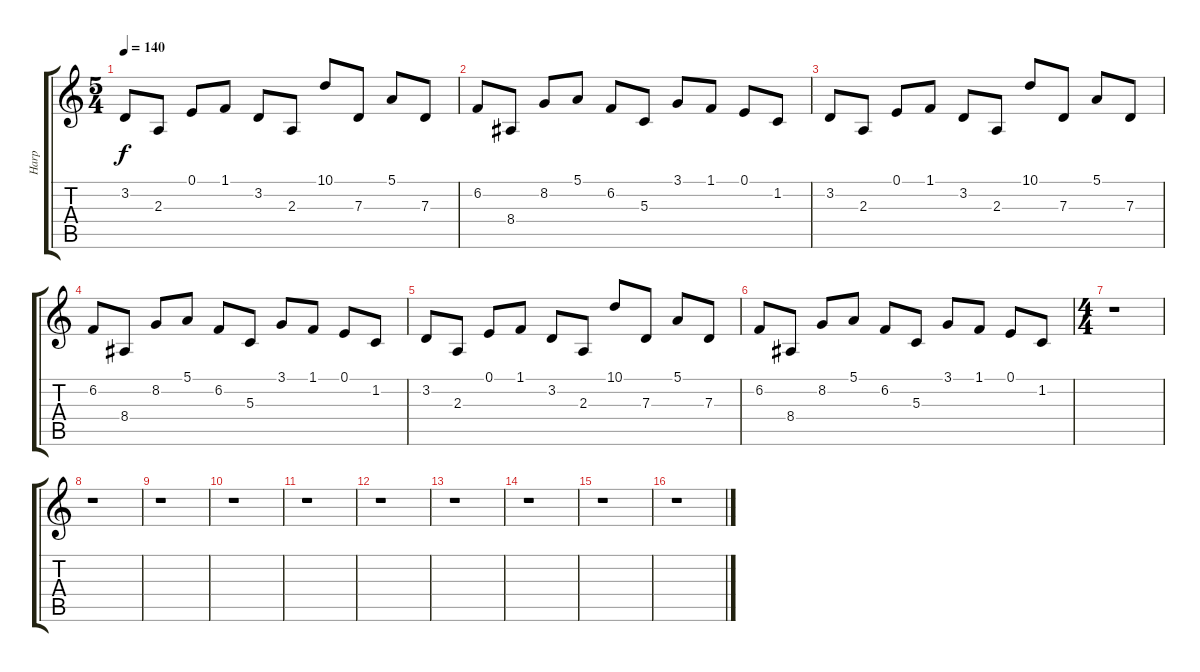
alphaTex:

\track ("Harp" "Harp") {instrument orchestralharp}
\staff {score tabs}
\tuning (E4 B3 G3 D3 A2 E2) {hide}
\ts (5 4)
\tempo 140
\clef g2
\ks c
3.2.8{dy f} 2.3.8 0.1.8 1.1.8 3.2.8 2.3.8 10.1.8 7.3.8 5.1.8 7.3.8 |
6.2.8 8.4.8 8.2.8 5.1.8 6.2.8 5.3.8 3.1.8 1.1.8 0.1.8 1.2.8 |
3.2.8 2.3.8 0.1.8 1.1.8 3.2.8 2.3.8 10.1.8 7.3.8 5.1.8 7.3.8 |
6.2.8 8.4.8 8.2.8 5.1.8 6.2.8 5.3.8 3.1.8 1.1.8 0.1.8 1.2.8 |
3.2.8 2.3.8 0.1.8 1.1.8 3.2.8 2.3.8 10.1.8 7.3.8 5.1.8 7.3.8 |
6.2.8 8.4.8 8.2.8 5.1.8 6.2.8 5.3.8 3.1.8 1.1.8 0.1.8 1.2.8 |
\ts (4 4)
r.1 |
r.1 |
r.1 |
r.1 |
r.1 |
r.1 |
r.1 |
r.1 |
r.1 |
r.1
